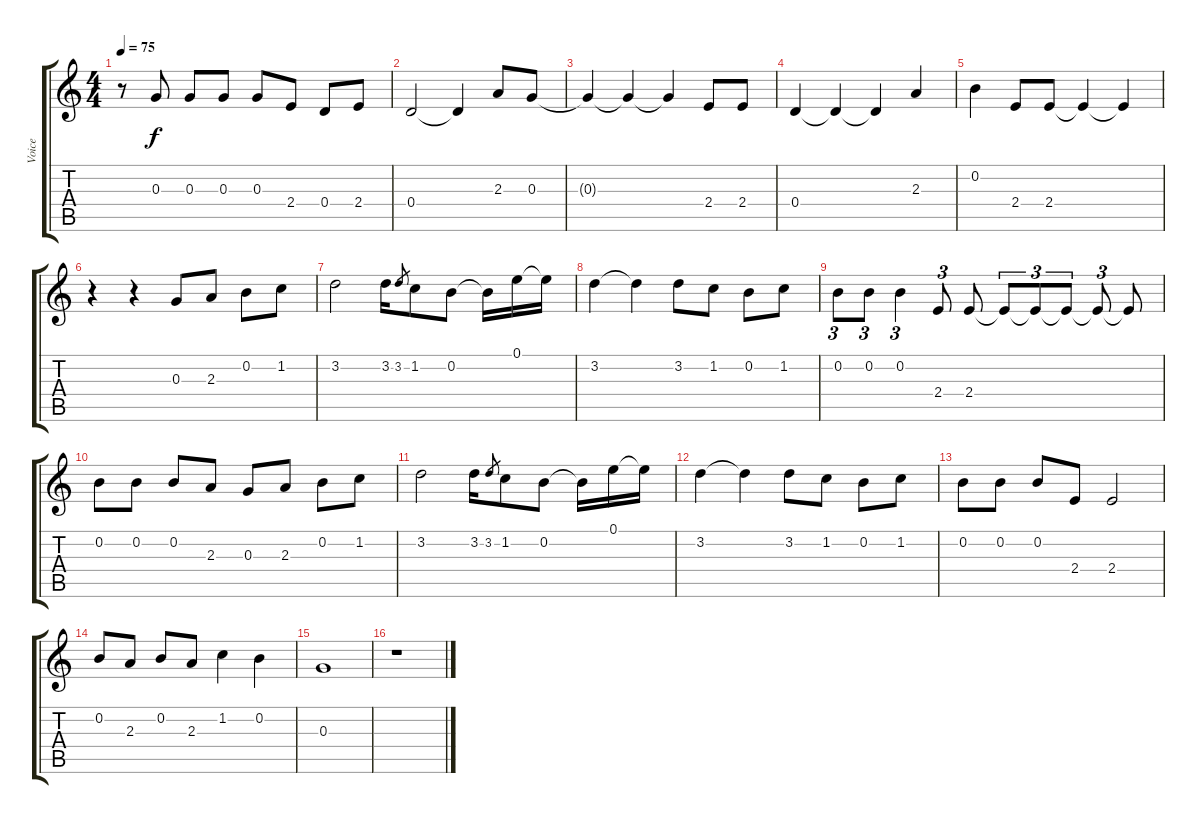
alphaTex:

\track ("Voice" "Voice") {instrument contrabass}
\staff {score tabs}
\tuning (E4 B3 G3 D3 A2 E2) {hide}
\ts (4 4)
\tempo 75
\clef g2
\ks c
r.8{dy f} 0.3.8 0.3.8 0.3.8 0.3.8 2.4.8 0.4.8 2.4.8 |
0.4.2 0.4{t}.4 2.3.8 0.3.8 |
0.3{t}.4 0.3{t}.4 0.3{t}.4 2.4.8 2.4.8 |
0.4.4 0.4{t}.4 0.4{t}.4 2.3.4 |
0.2.4 2.4.8 2.4.8 2.4{t}.4 2.4{t}.4 |
r.4 r.4 0.3.8 2.3.8 0.2.8 1.2.8 |
3.2.2 3.2.16 3.2.8{gr} 1.2.8 0.2.8 0.2{t}.16 0.1.16 0.1{t}.16 |
3.2.4 3.2{t}.4 3.2.8 1.2.8 0.2.8 1.2.8 |
0.2.8{tu (3 2)} 0.2.8{tu (3 2)} 0.2.4{tu (3 2)} 2.4.8{tu (3 2)} 2.4.8 2.4{t}.8{tu (3 2)} 2.4{t}.8{tu (3 2)} 2.4{t}.8{tu (3 2)} 2.4{t}.8{tu (3 2)} 2.4{t}.8 |
0.2.8 0.2.8 0.2.8 2.3.8 0.3.8 2.3.8 0.2.8 1.2.8 |
3.2.2 3.2.16 3.2.8{gr} 1.2.8 0.2.8 0.2{t}.16 0.1.16 0.1{t}.16 |
3.2.4 3.2{t}.4 3.2.8 1.2.8 0.2.8 1.2.8 |
0.2.8 0.2.8 0.2.8 2.4.8 2.4.2 |
0.2.8 2.3.8 0.2.8 2.3.8 1.2.4 0.2.4 |
0.3.1 |
r.1
